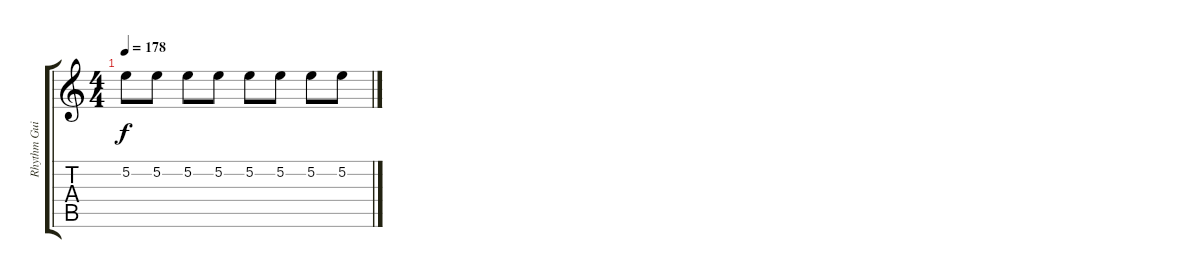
\track ("Rhythm Guitar L" "Rhythm Gui") {instrument overdrivenguitar}
\staff {score tabs}
\tuning (E4 B3 G3 D3 A2 D2) {hide}
\ts (4 4)
\tempo 178
\clef g2
\ks c
5.2.8{dy f} 5.2.8 5.2.8 5.2.8 5.2.8 5.2.8 5.2.8 5.2.8
